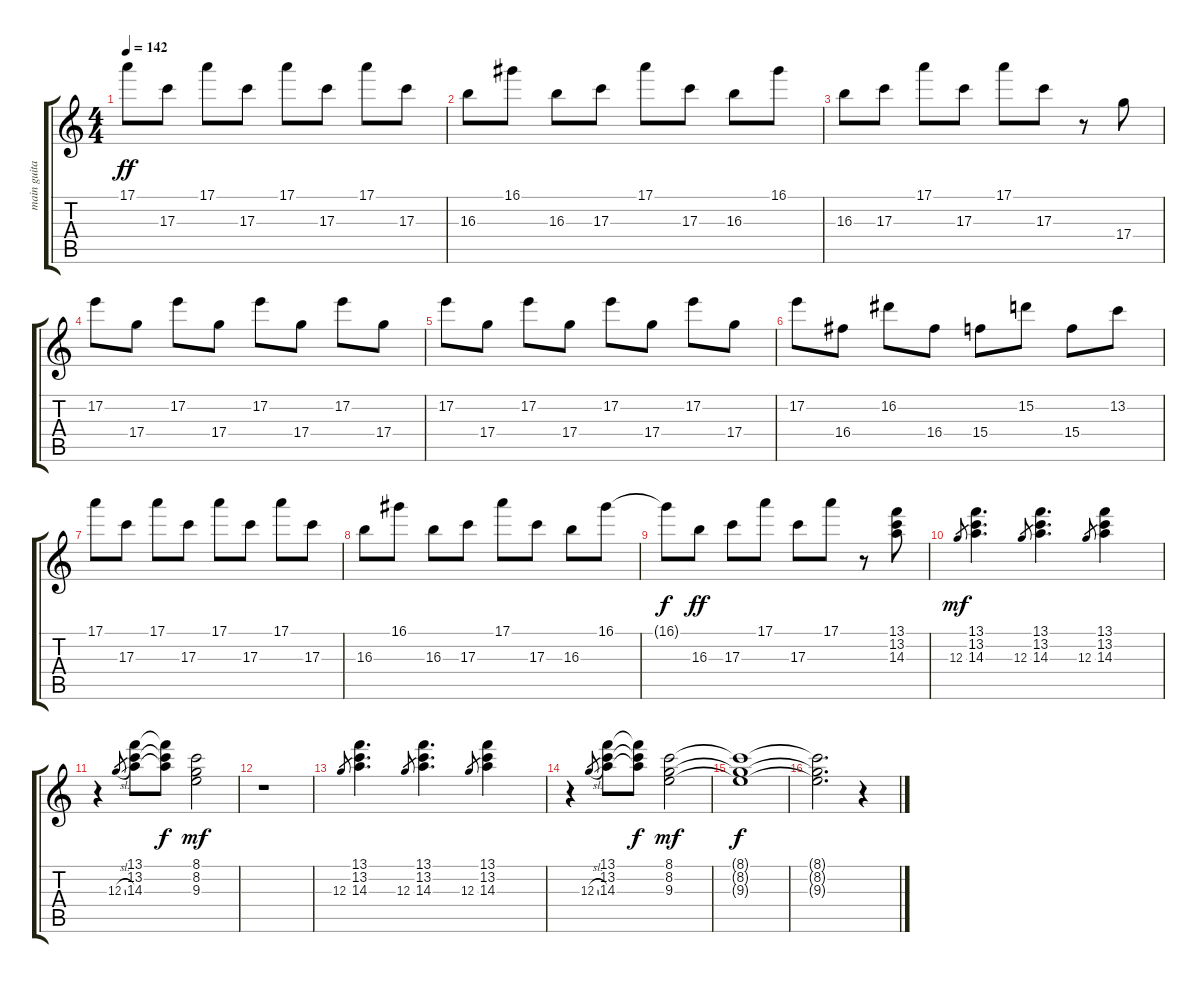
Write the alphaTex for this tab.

\track ("main guitar" "main guita") {instrument overdrivenguitar}
\staff {score tabs}
\tuning (E4 B3 G3 D3 A2 E2) {hide}
\ts (4 4)
\tempo 142
\clef g2
\ks c
17.1.8{dy ff} 17.3.8 17.1.8 17.3.8 17.1.8 17.3.8 17.1.8 17.3.8 |
16.3.8 16.1.8 16.3.8 17.3.8 17.1.8 17.3.8 16.3.8 16.1.8 |
16.3.8 17.3.8 17.1.8 17.3.8 17.1.8 17.3.8 r.8 17.4.8 |
17.2.8 17.4.8 17.2.8 17.4.8 17.2.8 17.4.8 17.2.8 17.4.8 |
17.2.8 17.4.8 17.2.8 17.4.8 17.2.8 17.4.8 17.2.8 17.4.8 |
17.2.8 16.4.8 16.2.8 16.4.8 15.4.8 15.2.8 15.4.8 13.2.8 |
17.1.8 17.3.8 17.1.8 17.3.8 17.1.8 17.3.8 17.1.8 17.3.8 |
16.3.8 16.1.8 16.3.8 17.3.8 17.1.8 17.3.8 16.3.8 16.1.8 |
16.1{t}.8{dy f} 16.3.8{dy ff} 17.3.8 17.1.8 17.3.8 17.1.8 r.8 (13.1 13.2 14.3).8 |
12.3.8{gr dy mf} (13.1 13.2 14.3).4{d} 12.3.8{gr} (13.1 13.2 14.3).4{d} 12.3.8{gr} (13.1 13.2 14.3).4 |
r.4 12.3{sl}.8{gr} (13.1 13.2 14.3).8 (13.1{t} 13.2{t} 14.3{t}).8{dy f} (8.1 8.2 9.3).2{dy mf} |
r.1 |
12.3.8{gr} (13.1 13.2 14.3).4{d} 12.3.8{gr} (13.1 13.2 14.3).4{d} 12.3.8{gr} (13.1 13.2 14.3).4 |
r.4 12.3{sl}.8{gr} (13.1 13.2 14.3).8 (13.1{t} 13.2{t} 14.3{t}).8{dy f} (8.1 8.2 9.3).2{dy mf volume 7} |
(8.1{t} 8.2{t} 9.3{t}).1{dy f} |
(8.1{t} 8.2{t} 9.3{t}).2{d} r.4
